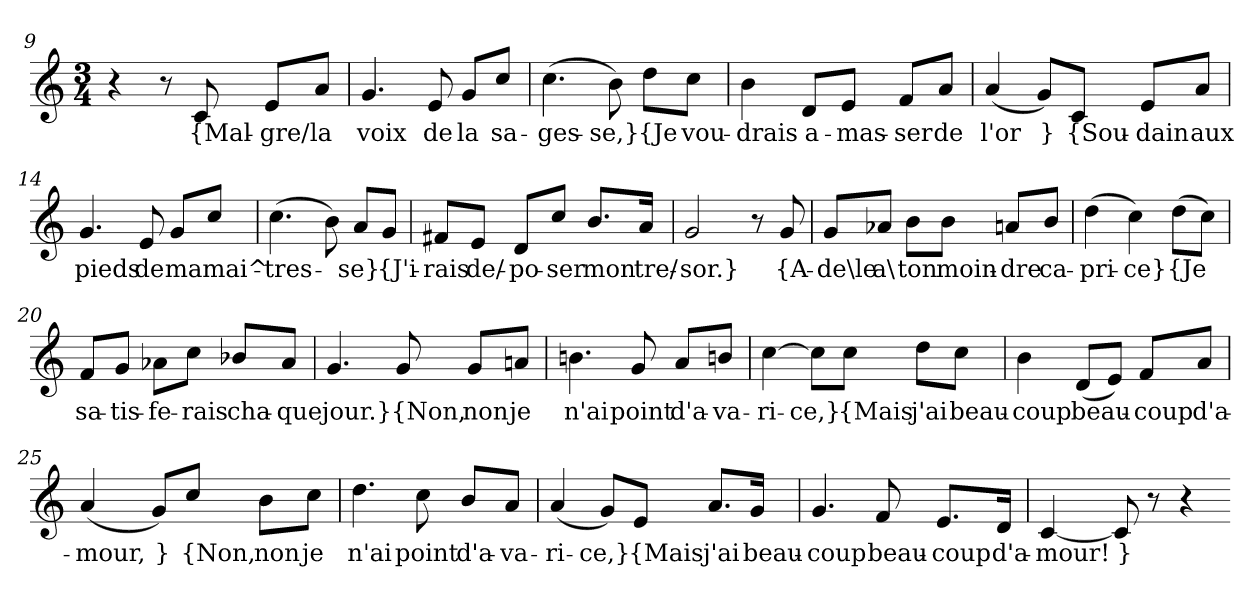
**kern	**text
*part1	*part1
*staff1	*staff1
*clefG2	*
*k[]	*
*M3/4	*
=9	=9
4r	.
8r	.
8c	{Mal-
8e/L	-gre/
8a/J	la
=10	=10
4.g	voix
8e	de
8g/L	la
8cc/J	sa-
=11	=11
(4.cc	-ges-
8b)	-se,}
8dd\L	{Je
8cc\J	vou-
=12	=12
4b	-drais
8d/L	a-
8e/J	-mas-
8f/L	-ser
8a/J	de
=13	=13
(4a	l'or
8g/L)	}
8c/J	{Sou-
8e/L	-dain
8a/J	aux
=14	=14
4.g	pieds
8e	de
8g/L	ma
8cc/J	mai^-
=15	=15
(4.cc	-tres-
8b)	.
8a/L	-se}
8g/J	{J'i-
=16	=16
8f#X/L	-rais
8e/J	de/-
8d/L	-po-
8cc/J	-ser
8.b/L	mon
16a/Jk	tre/-
=17	=17
2g	-sor.}
8r	.
8g	{A-
=18	=18
8g/L	-de\le
8a-X/J	a\
8b\L	ton
8b\J	moin-
8an/L	-dre
8b/J	ca-
=19	=19
(4dd	-pri-
4cc)	-ce}
(8dd\L	{Je
8cc\J)	.
=20	=20
8f/L	sa-
8g/J	-tis-
8a-X\L	-fe-
8cc\J	-rais
8b-X/L	cha-
8a-/J	-que
=21	=21
4.g	jour.}
8g	{Non,
8g/L	non
8an/J	je
=22	=22
4.bn	n'ai
8g	point
8a/L	d'a-
8bn/J	-va-
=23	=23
[4cc	-ri-
8cc\L]	-ce,}
8cc\J	{Mais
8dd\L	j'ai
8cc\J	beau-
=24	=24
4b	-coup
(8d/L	beau-
8e/J)	.
8f/L	-coup
8a/J	d'a-
=25	=25
(4a	-mour,
8g/L)	}
8cc/J	{Non,
8b\L	non
8cc\J	je
=26	=26
4.dd	n'ai
8cc	point
8b/L	d'a-
8a/J	-va-
=27	=27
(4a	-ri-
8g/L)	-ce,}
8e/J	{Mais
8.a/L	j'ai
16g/Jk	beau-
=28	=28
4.g	-coup
8f	beau-
8.e/L	-coup
16d/Jk	d'a-
=29	=29
[4c	-mour!
8c]	}
8r	.
4r	.
=-	=-
*-	*-
